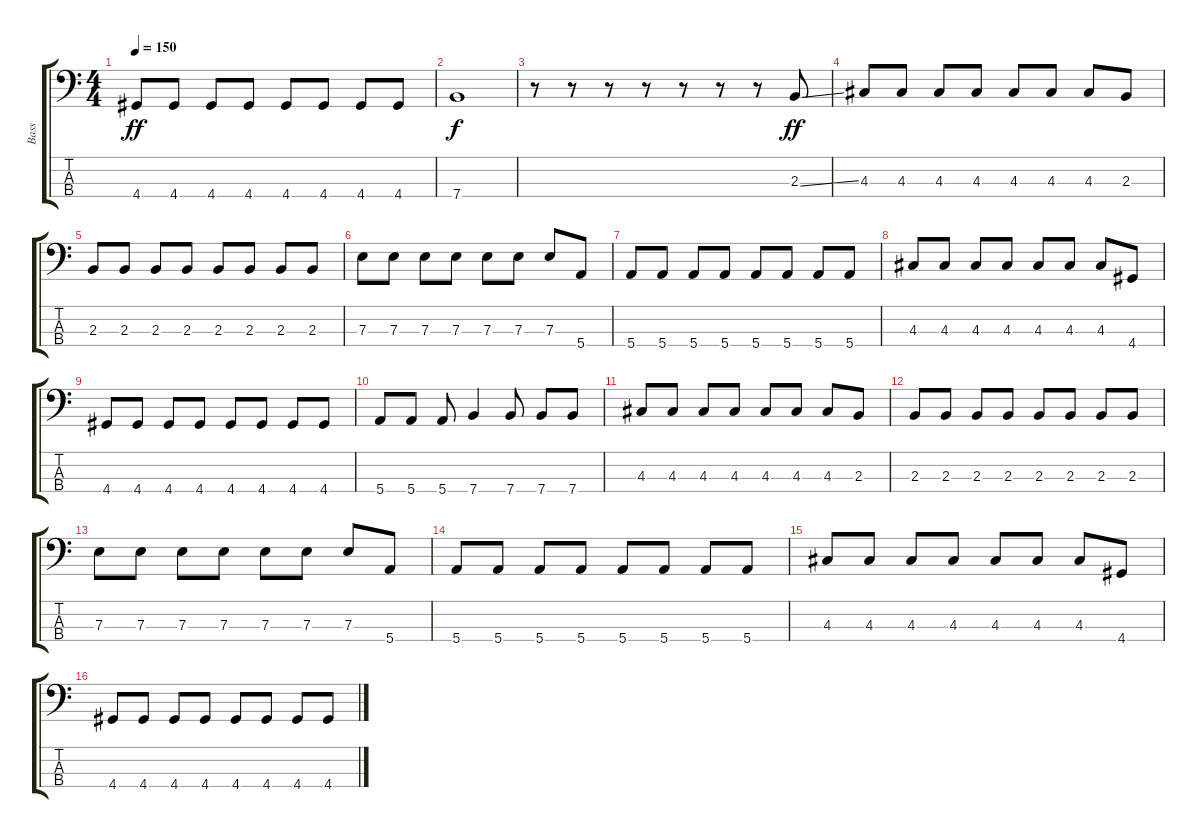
\track ("Bass" "Bass") {instrument electricbassfinger}
\staff {score tabs}
\tuning (G2 D2 A1 E1) {hide}
\ts (4 4)
\tempo 150
\clef f4
\ks c
4.4.8{dy ff} 4.4.8 4.4.8 4.4.8 4.4.8 4.4.8 4.4.8 4.4.8 |
7.4.1{dy f} |
r.8 r.8 r.8 r.8 r.8 r.8 r.8 2.3{ss}.8{dy ff} |
4.3.8 4.3.8 4.3.8 4.3.8 4.3.8 4.3.8 4.3.8 2.3.8 |
2.3.8 2.3.8 2.3.8 2.3.8 2.3.8 2.3.8 2.3.8 2.3.8 |
7.3.8 7.3.8 7.3.8 7.3.8 7.3.8 7.3.8 7.3.8 5.4.8 |
5.4.8 5.4.8 5.4.8 5.4.8 5.4.8 5.4.8 5.4.8 5.4.8 |
4.3.8 4.3.8 4.3.8 4.3.8 4.3.8 4.3.8 4.3.8 4.4.8 |
4.4.8 4.4.8 4.4.8 4.4.8 4.4.8 4.4.8 4.4.8 4.4.8 |
5.4.8 5.4.8 5.4.8 7.4.4 7.4.8 7.4.8 7.4.8 |
4.3.8 4.3.8 4.3.8 4.3.8 4.3.8 4.3.8 4.3.8 2.3.8 |
2.3.8 2.3.8 2.3.8 2.3.8 2.3.8 2.3.8 2.3.8 2.3.8 |
7.3.8 7.3.8 7.3.8 7.3.8 7.3.8 7.3.8 7.3.8 5.4.8 |
5.4.8 5.4.8 5.4.8 5.4.8 5.4.8 5.4.8 5.4.8 5.4.8 |
4.3.8 4.3.8 4.3.8 4.3.8 4.3.8 4.3.8 4.3.8 4.4.8 |
4.4.8 4.4.8 4.4.8 4.4.8 4.4.8 4.4.8 4.4.8 4.4.8
